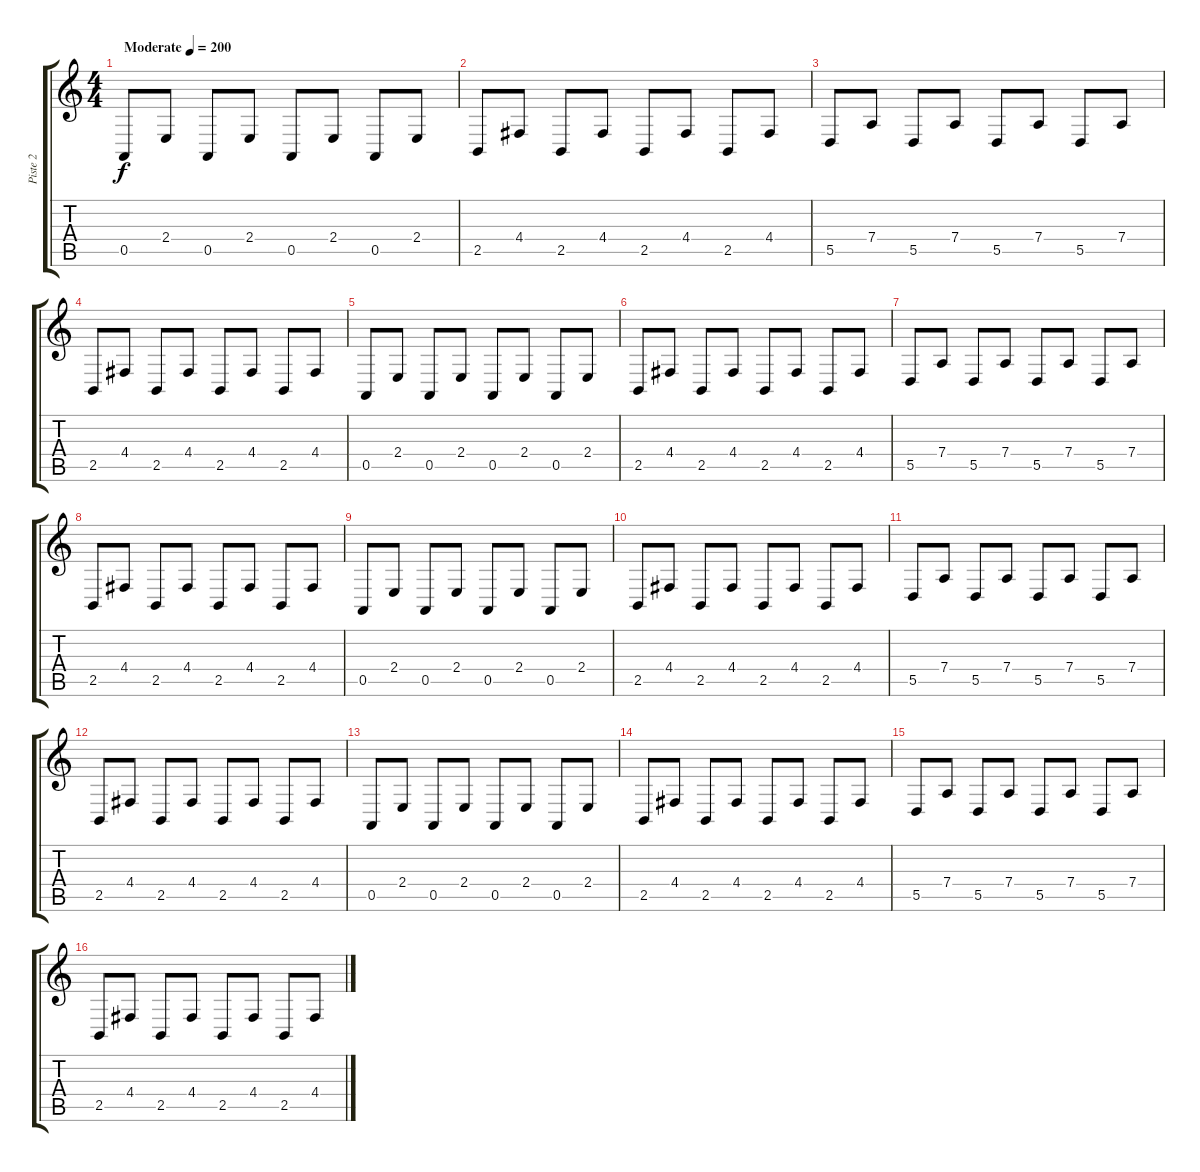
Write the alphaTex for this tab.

\track ("Piste 2" "Piste 2") {instrument sitar}
\staff {score tabs}
\tuning (E4 B3 G3 D3 A2 E2) {hide}
\ts (4 4)
\tempo (200 "Moderate")
\clef g2
\ks c
0.5.8{dy f instrument sitar} 2.4.8 0.5.8 2.4.8 0.5.8 2.4.8 0.5.8 2.4.8 |
2.5.8 4.4.8 2.5.8 4.4.8 2.5.8 4.4.8 2.5.8 4.4.8 |
5.5.8 7.4.8 5.5.8 7.4.8 5.5.8 7.4.8 5.5.8 7.4.8 |
2.5.8 4.4.8 2.5.8 4.4.8 2.5.8 4.4.8 2.5.8 4.4.8 |
0.5.8 2.4.8 0.5.8 2.4.8 0.5.8 2.4.8 0.5.8 2.4.8 |
2.5.8 4.4.8 2.5.8 4.4.8 2.5.8 4.4.8 2.5.8 4.4.8 |
5.5.8 7.4.8 5.5.8 7.4.8 5.5.8 7.4.8 5.5.8 7.4.8 |
2.5.8 4.4.8 2.5.8 4.4.8 2.5.8 4.4.8 2.5.8 4.4.8 |
0.5.8 2.4.8 0.5.8 2.4.8 0.5.8 2.4.8 0.5.8 2.4.8 |
2.5.8 4.4.8 2.5.8 4.4.8 2.5.8 4.4.8 2.5.8 4.4.8 |
5.5.8 7.4.8 5.5.8 7.4.8 5.5.8 7.4.8 5.5.8 7.4.8 |
2.5.8 4.4.8 2.5.8 4.4.8 2.5.8 4.4.8 2.5.8 4.4.8 |
0.5.8 2.4.8 0.5.8 2.4.8 0.5.8 2.4.8 0.5.8 2.4.8 |
2.5.8 4.4.8 2.5.8 4.4.8 2.5.8 4.4.8 2.5.8 4.4.8 |
5.5.8 7.4.8 5.5.8 7.4.8 5.5.8 7.4.8 5.5.8 7.4.8 |
2.5.8 4.4.8 2.5.8 4.4.8 2.5.8 4.4.8 2.5.8 4.4.8
